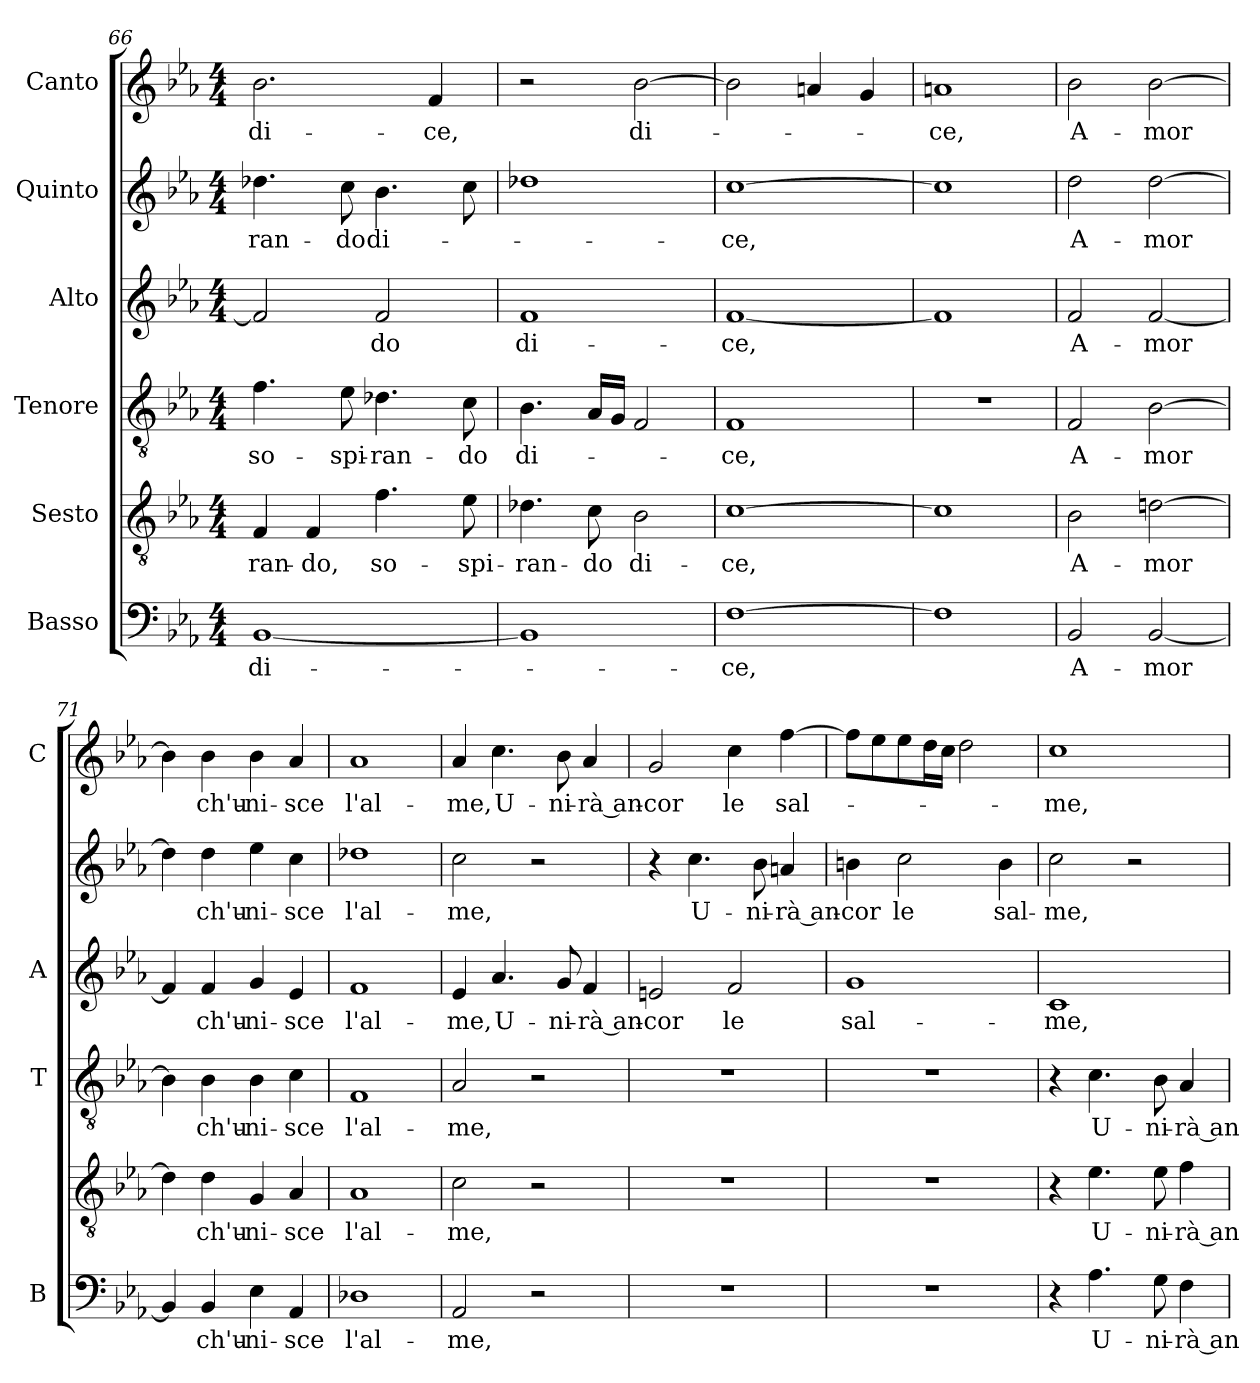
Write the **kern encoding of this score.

**kern	**text	**kern	**text	**kern	**text	**kern	**text	**kern	**text	**kern	**text
*part6	*part6	*part5	*part5	*part4	*part4	*part3	*part3	*part2	*part2	*part1	*part1
*staff6	*staff6	*staff5	*staff5	*staff4	*staff4	*staff3	*staff3	*staff2	*staff2	*staff1	*staff1
*I"Basso	*	*I"Sesto	*	*I"Tenore	*	*I"Alto	*	*I"Quinto	*	*I"Canto	*
*I'B	*	*	*	*I'T	*	*I'A	*	*	*	*I'C	*
!!LO:PB:g=z
*clefF4	*	*clefGv2	*	*clefGv2	*	*clefG2	*	*clefG2	*	*clefG2	*
*k[b-e-a-]	*	*k[b-e-a-]	*	*k[b-e-a-]	*	*k[b-e-a-]	*	*k[b-e-a-]	*	*k[b-e-a-]	*
*E-:	*	*E-:	*	*E-:	*	*E-:	*	*E-:	*	*E-:	*
*M4/4	*	*M4/4	*	*M4/4	*	*M4/4	*	*M4/4	*	*M4/4	*
=66	=66	=66	=66	=66	=66	=66	=66	=66	=66	=66	=66
!	!LO:LY:b	!	!LO:LY:b	!	!LO:LY:b	!	!	!	!LO:LY:b	!	!LO:LY:b
[1BB-	di-	4F/	-ran-	4.f\	so-	2f/]	.	4.dd-X\	-ran-	2.b-\	di-
!	!	!	!LO:LY:b	!	!	!	!	!	!	!	!
.	.	4F/	-do,	.	.	.	.	.	.	.	.
!	!	!	!	!	!LO:LY:b	!	!	!	!LO:LY:b	!	!
.	.	.	.	8e-\	-spi-	.	.	8cc\	-do	.	.
!	!	!	!LO:LY:b	!	!LO:LY:b	!	!LO:LY:b	!	!LO:LY:b	!	!
.	.	4.f\	so-	4.d-X\	-ran-	2f/	-do	4.b-\	di-	.	.
!	!	!	!	!	!	!	!	!	!	!	!LO:LY:b
.	.	.	.	.	.	.	.	.	.	4f/	-ce,
!	!	!	!LO:LY:b	!	!LO:LY:b	!	!	!	!	!	!
.	.	8e-\	-spi-	8c\	-do	.	.	8cc\	.	.	.
=67	=67	=67	=67	=67	=67	=67	=67	=67	=67	=67	=67
!	!	!	!LO:LY:b	!	!LO:LY:b	!	!LO:LY:b	!	!	!	!
1BB-]	.	4.d-X\	-ran-	4.B-\	di-	1f	di-	1dd-X	.	2r	.
!	!	!	!LO:LY:b	!	!	!	!	!	!	!	!
.	.	8c\	-do	16A-/LL	.	.	.	.	.	.	.
.	.	.	.	16G/JJ	.	.	.	.	.	.	.
!	!	!	!LO:LY:b	!	!	!	!	!	!	!	!LO:LY:b
.	.	2B-\	di-	2F/	.	.	.	.	.	[2b-\	di-
=68	=68	=68	=68	=68	=68	=68	=68	=68	=68	=68	=68
!	!LO:LY:b	!	!LO:LY:b	!	!LO:LY:b	!	!LO:LY:b	!	!LO:LY:b	!	!
[1F	-ce,	[1c	-ce,	1F	-ce,	[1f	-ce,	[1cc	-ce,	2b-\]	.
.	.	.	.	.	.	.	.	.	.	4an/	.
.	.	.	.	.	.	.	.	.	.	4g/	.
=69	=69	=69	=69	=69	=69	=69	=69	=69	=69	=69	=69
!	!	!	!	!	!	!	!	!	!	!	!LO:LY:b
1F]	.	1c]	.	1r	.	1f]	.	1cc]	.	1an	-ce,
=70	=70	=70	=70	=70	=70	=70	=70	=70	=70	=70	=70
!	!LO:LY:b	!	!LO:LY:b	!	!LO:LY:b	!	!LO:LY:b	!	!LO:LY:b	!	!LO:LY:b
2BB-/	A-	2B-\	A-	2F/	A-	2f/	A-	2dd\	A-	2b-\	A-
!	!LO:LY:b	!	!LO:LY:b	!	!LO:LY:b	!	!LO:LY:b	!	!LO:LY:b	!	!LO:LY:b
[2BB-/	-mor	[2dni\	-mor	[2B-\	-mor	[2f/	-mor	[2dd\	-mor	[2b-\	-mor
=71	=71	=71	=71	=71	=71	=71	=71	=71	=71	=71	=71
4BB-/]	.	4d\]	.	4B-\]	.	4f/]	.	4dd\]	.	4b-\]	.
!	!LO:LY:b	!	!LO:LY:b	!	!LO:LY:b	!	!LO:LY:b	!	!LO:LY:b	!	!LO:LY:b
4BB-/	ch'u-	4d\	ch'u-	4B-\	ch'u-	4f/	ch'u-	4dd\	ch'u-	4b-\	ch'u-
!	!LO:LY:b	!	!LO:LY:b	!	!LO:LY:b	!	!LO:LY:b	!	!LO:LY:b	!	!LO:LY:b
4E-\	-ni-	4G/	-ni-	4B-\	-ni-	4g/	-ni-	4ee-\	-ni-	4b-\	-ni-
!	!LO:LY:b	!	!LO:LY:b	!	!LO:LY:b	!	!LO:LY:b	!	!LO:LY:b	!	!LO:LY:b
4AA-/	-sce	4A-/	-sce	4c\	-sce	4e-/	-sce	4cc\	-sce	4a-/	-sce
=72	=72	=72	=72	=72	=72	=72	=72	=72	=72	=72	=72
!	!LO:LY:b	!	!LO:LY:b	!	!LO:LY:b	!	!LO:LY:b	!	!LO:LY:b	!	!LO:LY:b
1D-X	l'al-	1A-	l'al-	1F	l'al-	1f	l'al-	1dd-X	l'al-	1a-	l'al-
=73	=73	=73	=73	=73	=73	=73	=73	=73	=73	=73	=73
!	!LO:LY:b	!	!LO:LY:b	!	!LO:LY:b	!	!LO:LY:b	!	!LO:LY:b	!	!LO:LY:b
2AA-/	-me,	2c\	-me,	2A-/	-me,	4e-/	-me,	2cc\	-me,	4a-/	-me,
!	!	!	!	!	!	!	!LO:LY:b	!	!	!	!LO:LY:b
.	.	.	.	.	.	4.a-/	U-	.	.	4.cc\	U-
2r	.	2r	.	2r	.	.	.	2r	.	.	.
!	!	!	!	!	!	!	!LO:LY:b	!	!	!	!LO:LY:b
.	.	.	.	.	.	8g/	-ni-	.	.	8b-\	-ni-
!	!	!	!	!	!	!	!LO:LY:b	!	!	!	!LO:LY:b
.	.	.	.	.	.	4f/	-rà an-	.	.	4a-/	-rà an-
=74	=74	=74	=74	=74	=74	=74	=74	=74	=74	=74	=74
!	!	!	!	!	!	!	!LO:LY:b	!	!	!	!LO:LY:b
1r	.	1r	.	1r	.	2en/	-cor	4r	.	2g/	-cor
!	!	!	!	!	!	!	!	!	!LO:LY:b	!	!
.	.	.	.	.	.	.	.	4.cc\	U-	.	.
!	!	!	!	!	!	!	!LO:LY:b	!	!	!	!LO:LY:b
.	.	.	.	.	.	2f/	le	.	.	4cc\	le
!	!	!	!	!	!	!	!	!	!LO:LY:b	!	!
.	.	.	.	.	.	.	.	8b-\	-ni-	.	.
!	!	!	!	!	!	!	!	!	!LO:LY:b	!	!LO:LY:b
.	.	.	.	.	.	.	.	4an/	-rà an-	[4ff\	sal-
!!LO:LB:g=z
=75	=75	=75	=75	=75	=75	=75	=75	=75	=75	=75	=75
!	!	!	!	!	!	!	!LO:LY:b	!	!LO:LY:b	!	!
1r	.	1r	.	1r	.	1g	sal-	4bn\	-cor	8ff\L]	.
.	.	.	.	.	.	.	.	.	.	8ee-\	.
!	!	!	!	!	!	!	!	!	!LO:LY:b	!	!
.	.	.	.	.	.	.	.	2cc\	le	8ee-\	.
.	.	.	.	.	.	.	.	.	.	16dd\L	.
.	.	.	.	.	.	.	.	.	.	16cc\JJ	.
.	.	.	.	.	.	.	.	.	.	2dd\	.
!	!	!	!	!	!	!	!	!	!LO:LY:b	!	!
.	.	.	.	.	.	.	.	4b\	sal-	.	.
=76	=76	=76	=76	=76	=76	=76	=76	=76	=76	=76	=76
!	!	!	!	!	!	!	!LO:LY:b	!	!LO:LY:b	!	!LO:LY:b
4r	.	4r	.	4r	.	1c	-me,	2cc\	-me,	1cc	-me,
!	!LO:LY:b	!	!LO:LY:b	!	!LO:LY:b	!	!	!	!	!	!
4.A-\	U-	4.e-\	U-	4.c\	U-	.	.	.	.	.	.
.	.	.	.	.	.	.	.	2r	.	.	.
!	!LO:LY:b	!	!LO:LY:b	!	!LO:LY:b	!	!	!	!	!	!
8G\	-ni-	8e-\	-ni-	8B-\	-ni-	.	.	.	.	.	.
!	!LO:LY:b	!	!LO:LY:b	!	!LO:LY:b	!	!	!	!	!	!
4F\	-rà an-	4f\	-rà an-	4A-/	-rà an-	.	.	.	.	.	.
=	=	=	=	=	=	=	=	=	=	=	=
*-	*-	*-	*-	*-	*-	*-	*-	*-	*-	*-	*-
